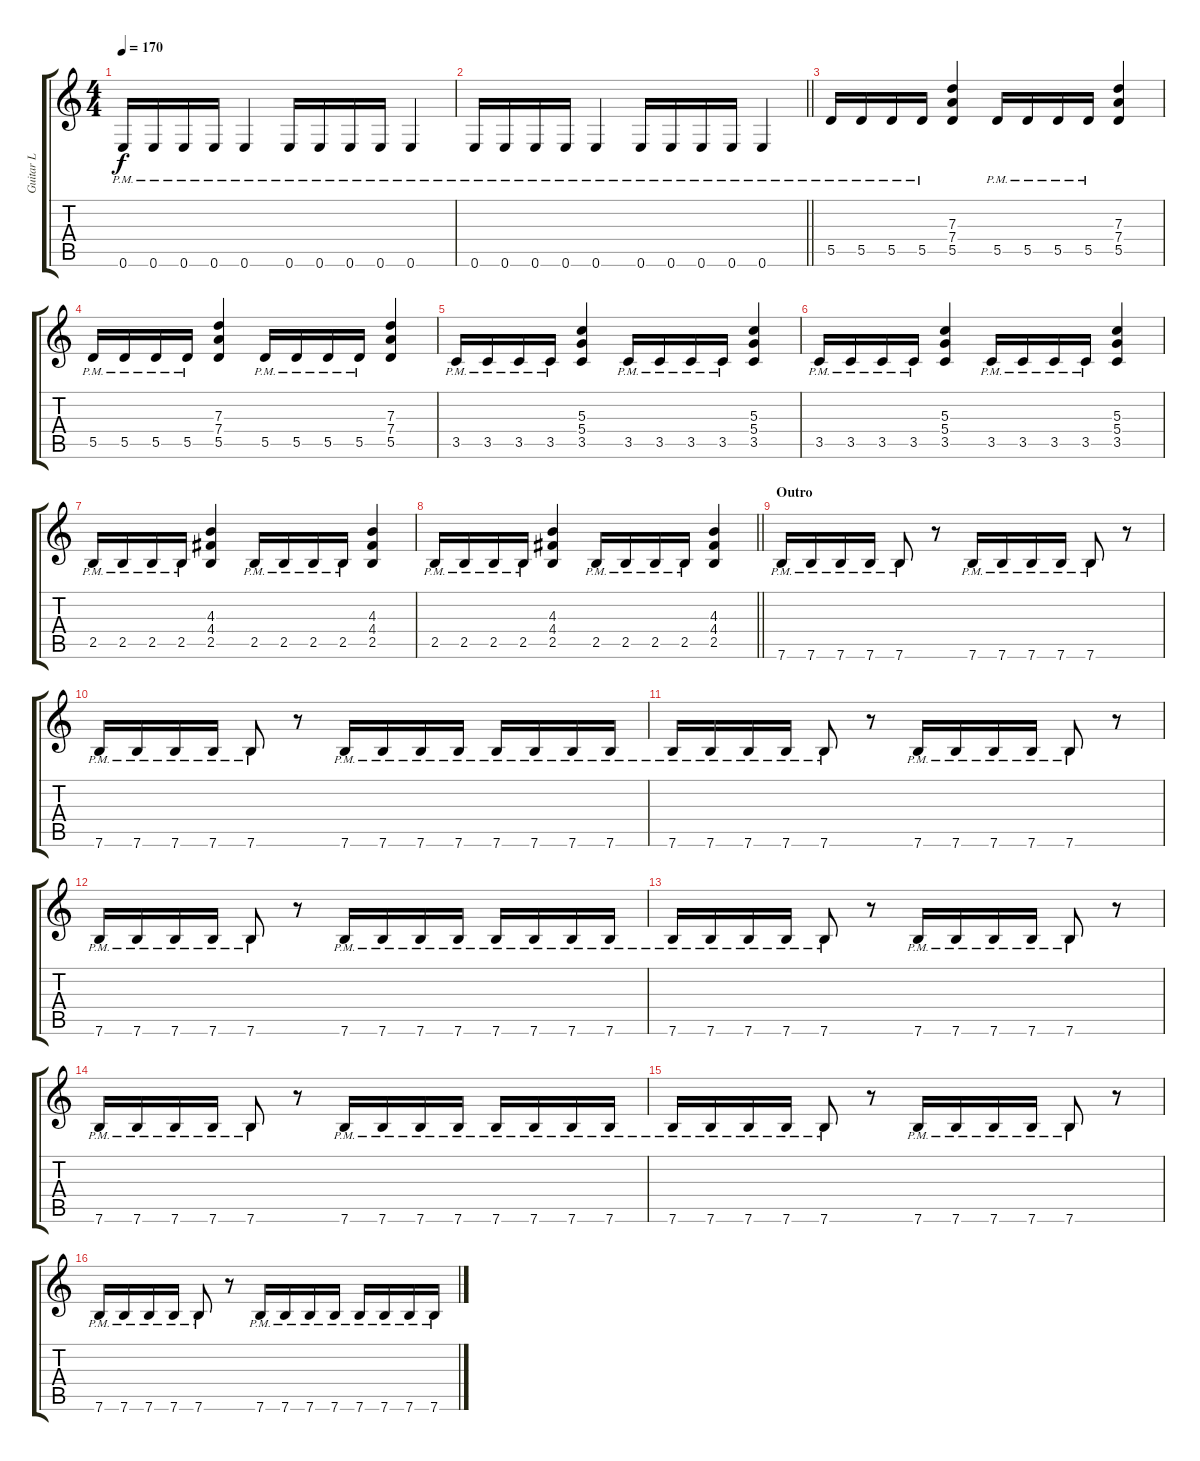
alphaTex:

\track ("Guitar L" "Guitar L") {instrument distortionguitar}
\staff {score tabs}
\tuning (E4 B3 G3 D3 A2 E2) {hide}
\ts (4 4)
\tempo 170
\clef g2
\ks c
0.6{pm}.16{dy f} 0.6{pm}.16 0.6{pm}.16 0.6{pm}.16 0.6{pm}.4 0.6{pm}.16 0.6{pm}.16 0.6{pm}.16 0.6{pm}.16 0.6{pm}.4 |
\barLineRight lightlight
0.6{pm}.16 0.6{pm}.16 0.6{pm}.16 0.6{pm}.16 0.6{pm}.4 0.6{pm}.16 0.6{pm}.16 0.6{pm}.16 0.6{pm}.16 0.6{pm}.4 |
\section ("" "")
5.5{pm}.16 5.5{pm}.16 5.5{pm}.16 5.5{pm}.16 (7.3 7.4 5.5).4 5.5{pm}.16 5.5{pm}.16 5.5{pm}.16 5.5{pm}.16 (7.3 7.4 5.5).4 |
5.5{pm}.16 5.5{pm}.16 5.5{pm}.16 5.5{pm}.16 (7.3 7.4 5.5).4 5.5{pm}.16 5.5{pm}.16 5.5{pm}.16 5.5{pm}.16 (7.3 7.4 5.5).4 |
3.5{pm}.16 3.5{pm}.16 3.5{pm}.16 3.5{pm}.16 (5.3 5.4 3.5).4 3.5{pm}.16 3.5{pm}.16 3.5{pm}.16 3.5{pm}.16 (5.3 5.4 3.5).4 |
3.5{pm}.16 3.5{pm}.16 3.5{pm}.16 3.5{pm}.16 (5.3 5.4 3.5).4 3.5{pm}.16 3.5{pm}.16 3.5{pm}.16 3.5{pm}.16 (5.3 5.4 3.5).4 |
2.5{pm}.16 2.5{pm}.16 2.5{pm}.16 2.5{pm}.16 (4.3 4.4 2.5).4 2.5{pm}.16 2.5{pm}.16 2.5{pm}.16 2.5{pm}.16 (4.3 4.4 2.5).4 |
\barLineRight lightlight
2.5{pm}.16 2.5{pm}.16 2.5{pm}.16 2.5{pm}.16 (4.3 4.4 2.5).4 2.5{pm}.16 2.5{pm}.16 2.5{pm}.16 2.5{pm}.16 (4.3 4.4 2.5).4 |
\section ("" "Outro")
7.6{pm}.16 7.6{pm}.16 7.6{pm}.16 7.6{pm}.16 7.6{pm}.8 r.8 7.6{pm}.16 7.6{pm}.16 7.6{pm}.16 7.6{pm}.16 7.6{pm}.8 r.8 |
7.6{pm}.16 7.6{pm}.16 7.6{pm}.16 7.6{pm}.16 7.6{pm}.8 r.8 7.6{pm}.16 7.6{pm}.16 7.6{pm}.16 7.6{pm}.16 7.6{pm}.16 7.6{pm}.16 7.6{pm}.16 7.6{pm}.16 |
7.6{pm}.16 7.6{pm}.16 7.6{pm}.16 7.6{pm}.16 7.6{pm}.8 r.8 7.6{pm}.16 7.6{pm}.16 7.6{pm}.16 7.6{pm}.16 7.6{pm}.8 r.8 |
7.6{pm}.16 7.6{pm}.16 7.6{pm}.16 7.6{pm}.16 7.6{pm}.8 r.8 7.6{pm}.16 7.6{pm}.16 7.6{pm}.16 7.6{pm}.16 7.6{pm}.16 7.6{pm}.16 7.6{pm}.16 7.6{pm}.16 |
7.6{pm}.16 7.6{pm}.16 7.6{pm}.16 7.6{pm}.16 7.6{pm}.8 r.8 7.6{pm}.16 7.6{pm}.16 7.6{pm}.16 7.6{pm}.16 7.6{pm}.8 r.8 |
7.6{pm}.16 7.6{pm}.16 7.6{pm}.16 7.6{pm}.16 7.6{pm}.8 r.8 7.6{pm}.16 7.6{pm}.16 7.6{pm}.16 7.6{pm}.16 7.6{pm}.16 7.6{pm}.16 7.6{pm}.16 7.6{pm}.16 |
7.6{pm}.16 7.6{pm}.16 7.6{pm}.16 7.6{pm}.16 7.6{pm}.8 r.8 7.6{pm}.16 7.6{pm}.16 7.6{pm}.16 7.6{pm}.16 7.6{pm}.8 r.8 |
7.6{pm}.16 7.6{pm}.16 7.6{pm}.16 7.6{pm}.16 7.6{pm}.8 r.8 7.6{pm}.16 7.6{pm}.16 7.6{pm}.16 7.6{pm}.16 7.6{pm}.16 7.6{pm}.16 7.6{pm}.16 7.6{pm}.16
